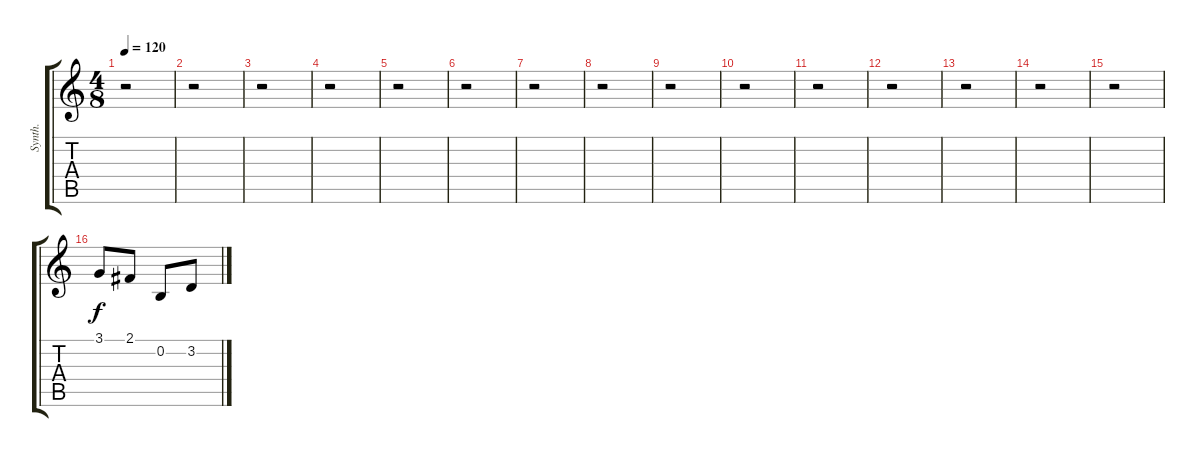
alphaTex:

\track ("Synth." "Synth.") {instrument lead3calliope}
\staff {score tabs}
\tuning (E4 B3 G3 D3 A2 E2) {hide}
\ts (4 8)
\tempo 120
\clef g2
\ks c
r.2{dy mp} |
r.2 |
r.2 |
r.2 |
r.2 |
r.2 |
r.2 |
r.2 |
r.2 |
r.2 |
r.2 |
r.2 |
r.2 |
r.2 |
r.2 |
3.1.8{dy f} 2.1.8 0.2.8 3.2.8
